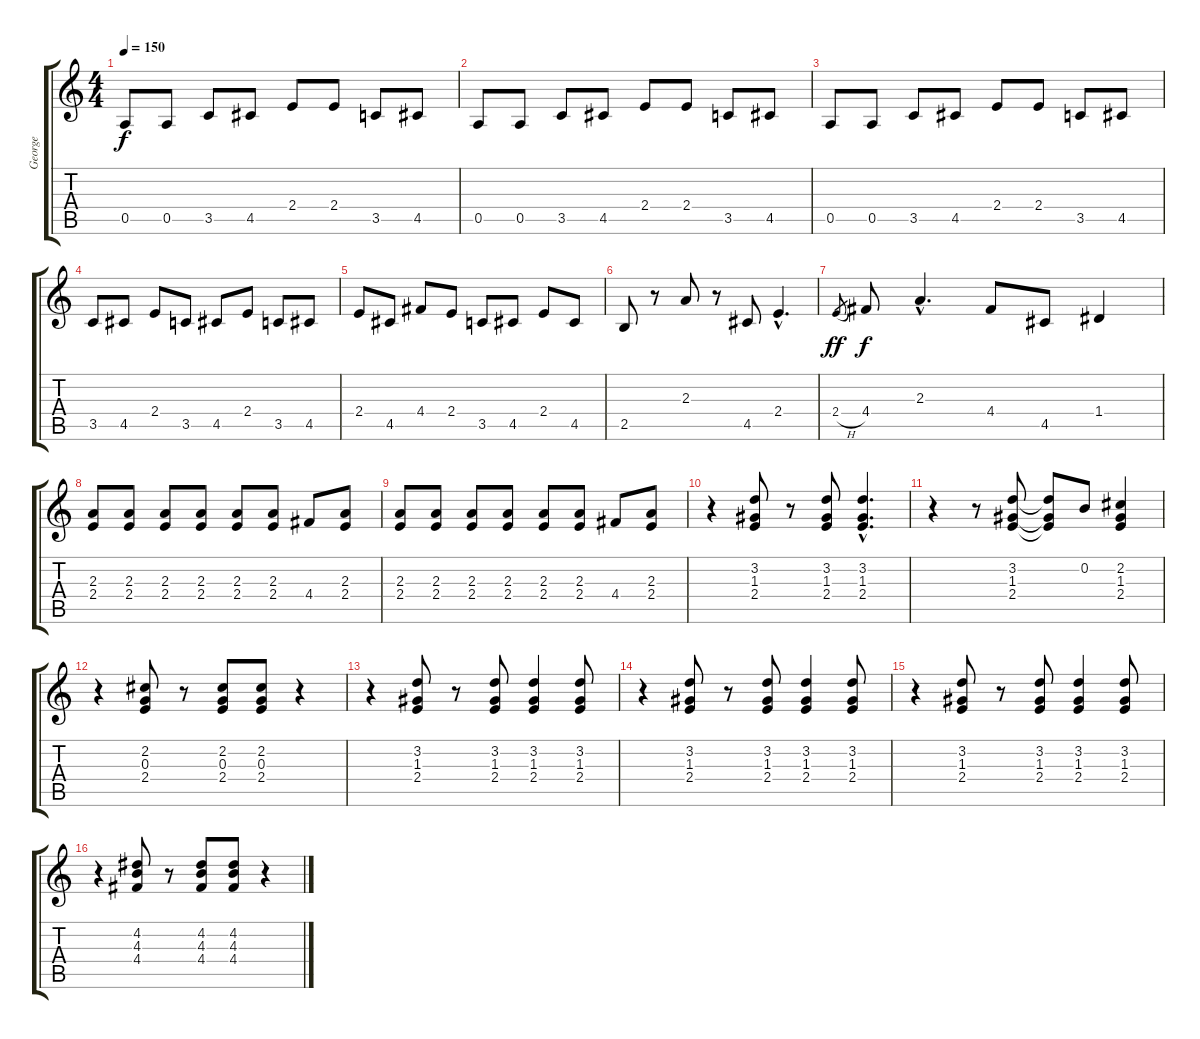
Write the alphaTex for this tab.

\track ("George" "George") {instrument electricguitarclean}
\staff {score tabs}
\tuning (E4 B3 G3 D3 A2 E2) {hide}
\ts (4 4)
\tempo 150
\clef g2
\ks c
0.5.8{dy f} 0.5.8 3.5.8 4.5.8 2.4.8 2.4.8 3.5.8 4.5.8 |
0.5.8 0.5.8 3.5.8 4.5.8 2.4.8 2.4.8 3.5.8 4.5.8 |
0.5.8 0.5.8 3.5.8 4.5.8 2.4.8 2.4.8 3.5.8 4.5.8 |
3.5.8 4.5.8 2.4.8 3.5.8 4.5.8 2.4.8 3.5.8 4.5.8 |
2.4.8 4.5.8 4.4.8 2.4.8 3.5.8 4.5.8 2.4.8 4.5.8 |
2.5.8 r.8 2.3.8 r.8 4.5.8 2.4{hac}.4{d} |
2.4{h}.8{gr dy ff} 4.4.8{dy f} 2.3{hac}.4{d} 4.4.8 4.5.8 1.4.4 |
(2.3 2.4).8 (2.3 2.4).8 (2.3 2.4).8 (2.3 2.4).8 (2.3 2.4).8 (2.3 2.4).8 4.4.8 (2.3 2.4).8 |
(2.3 2.4).8 (2.3 2.4).8 (2.3 2.4).8 (2.3 2.4).8 (2.3 2.4).8 (2.3 2.4).8 4.4.8 (2.3 2.4).8 |
r.4{volume 14} (3.2 1.3 2.4).8 r.8 (3.2 1.3 2.4).8 (3.2{hac} 1.3{hac} 2.4{hac}).4{d} |
r.4 r.8 (3.2 1.3 2.4).8 (3.2{t} 1.3{t} 2.4{t}).8 0.2.8 (2.2 1.3 2.4).4 |
r.4 (2.2 0.3 2.4).8 r.8 (2.2 0.3 2.4).8 (2.2 0.3 2.4).8 r.4 |
r.4 (3.2 1.3 2.4).8 r.8 (3.2 1.3 2.4).8 (3.2 1.3 2.4).4 (3.2 1.3 2.4).8 |
r.4 (3.2 1.3 2.4).8 r.8 (3.2 1.3 2.4).8 (3.2 1.3 2.4).4 (3.2 1.3 2.4).8 |
r.4 (3.2 1.3 2.4).8 r.8 (3.2 1.3 2.4).8 (3.2 1.3 2.4).4 (3.2 1.3 2.4).8 |
r.4 (4.2 4.3 4.4).8 r.8 (4.2 4.3 4.4).8 (4.2 4.3 4.4).8 r.4
